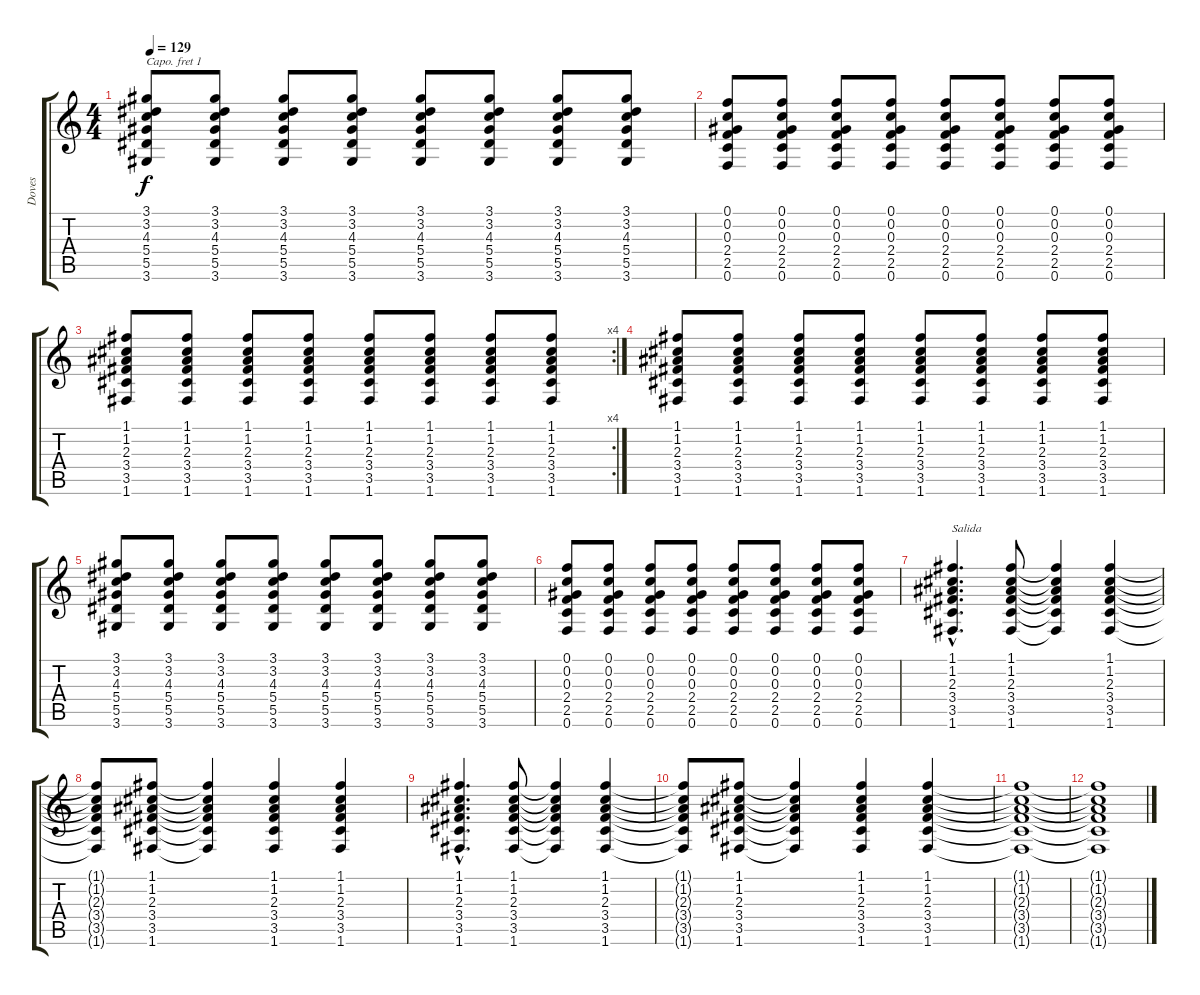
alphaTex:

\track ("Doves" "Doves") {instrument electricguitarjazz}
\staff {score tabs}
\capo 1
\tuning (E4 B3 G3 D3 A2 E2) {hide}
\ts (4 4)
\tempo 129
\clef g2
\ks c
(3.1 3.2 4.3 5.4 5.5 3.6).8{dy f} (3.1 3.2 4.3 5.4 5.5 3.6).8 (3.1 3.2 4.3 5.4 5.5 3.6).8 (3.1 3.2 4.3 5.4 5.5 3.6).8 (3.1 3.2 4.3 5.4 5.5 3.6).8 (3.1 3.2 4.3 5.4 5.5 3.6).8 (3.1 3.2 4.3 5.4 5.5 3.6).8 (3.1 3.2 4.3 5.4 5.5 3.6).8 |
(0.1 0.2 0.3 2.4 2.5 0.6).8 (0.1 0.2 0.3 2.4 2.5 0.6).8 (0.1 0.2 0.3 2.4 2.5 0.6).8 (0.1 0.2 0.3 2.4 2.5 0.6).8 (0.1 0.2 0.3 2.4 2.5 0.6).8 (0.1 0.2 0.3 2.4 2.5 0.6).8 (0.1 0.2 0.3 2.4 2.5 0.6).8 (0.1 0.2 0.3 2.4 2.5 0.6).8 |
\rc 4
(1.1 1.2 2.3 3.4 3.5 1.6).8 (1.1 1.2 2.3 3.4 3.5 1.6).8 (1.1 1.2 2.3 3.4 3.5 1.6).8 (1.1 1.2 2.3 3.4 3.5 1.6).8 (1.1 1.2 2.3 3.4 3.5 1.6).8 (1.1 1.2 2.3 3.4 3.5 1.6).8 (1.1 1.2 2.3 3.4 3.5 1.6).8 (1.1 1.2 2.3 3.4 3.5 1.6).8 |
(1.1 1.2 2.3 3.4 3.5 1.6).8 (1.1 1.2 2.3 3.4 3.5 1.6).8 (1.1 1.2 2.3 3.4 3.5 1.6).8 (1.1 1.2 2.3 3.4 3.5 1.6).8 (1.1 1.2 2.3 3.4 3.5 1.6).8 (1.1 1.2 2.3 3.4 3.5 1.6).8 (1.1 1.2 2.3 3.4 3.5 1.6).8 (1.1 1.2 2.3 3.4 3.5 1.6).8 |
(3.1 3.2 4.3 5.4 5.5 3.6).8 (3.1 3.2 4.3 5.4 5.5 3.6).8 (3.1 3.2 4.3 5.4 5.5 3.6).8 (3.1 3.2 4.3 5.4 5.5 3.6).8 (3.1 3.2 4.3 5.4 5.5 3.6).8 (3.1 3.2 4.3 5.4 5.5 3.6).8 (3.1 3.2 4.3 5.4 5.5 3.6).8 (3.1 3.2 4.3 5.4 5.5 3.6).8 |
(0.1 0.2 0.3 2.4 2.5 0.6).8 (0.1 0.2 0.3 2.4 2.5 0.6).8 (0.1 0.2 0.3 2.4 2.5 0.6).8 (0.1 0.2 0.3 2.4 2.5 0.6).8 (0.1 0.2 0.3 2.4 2.5 0.6).8 (0.1 0.2 0.3 2.4 2.5 0.6).8 (0.1 0.2 0.3 2.4 2.5 0.6).8 (0.1 0.2 0.3 2.4 2.5 0.6).8 |
(1.1{hac} 1.2{hac} 2.3{hac} 3.4{hac} 3.5{hac} 1.6{hac}).4{d txt "Salida"} (1.1 1.2 2.3 3.4 3.5 1.6).8 (1.1{t} 1.2{t} 2.3{t} 3.4{t} 3.5{t} 1.6{t}).4 (1.1 1.2 2.3 3.4 3.5 1.6).4 |
(1.1{t} 1.2{t} 2.3{t} 3.4{t} 3.5{t} 1.6{t}).8 (1.1 1.2 2.3 3.4 3.5 1.6).8 (1.1{t} 1.2{t} 2.3{t} 3.4{t} 3.5{t} 1.6{t}).4 (1.1 1.2 2.3 3.4 3.5 1.6).4 (1.1 1.2 2.3 3.4 3.5 1.6).4 |
(1.1{hac} 1.2{hac} 2.3{hac} 3.4{hac} 3.5{hac} 1.6{hac}).4{d} (1.1 1.2 2.3 3.4 3.5 1.6).8 (1.1{t} 1.2{t} 2.3{t} 3.4{t} 3.5{t} 1.6{t}).4 (1.1 1.2 2.3 3.4 3.5 1.6).4 |
(1.1{t} 1.2{t} 2.3{t} 3.4{t} 3.5{t} 1.6{t}).8 (1.1 1.2 2.3 3.4 3.5 1.6).8 (1.1{t} 1.2{t} 2.3{t} 3.4{t} 3.5{t} 1.6{t}).4 (1.1 1.2 2.3 3.4 3.5 1.6).4 (1.1 1.2 2.3 3.4 3.5 1.6).4 |
(1.1{t} 1.2{t} 2.3{t} 3.4{t} 3.5{t} 1.6{t}).1 |
(1.1{t} 1.2{t} 2.3{t} 3.4{t} 3.5{t} 1.6{t}).1
